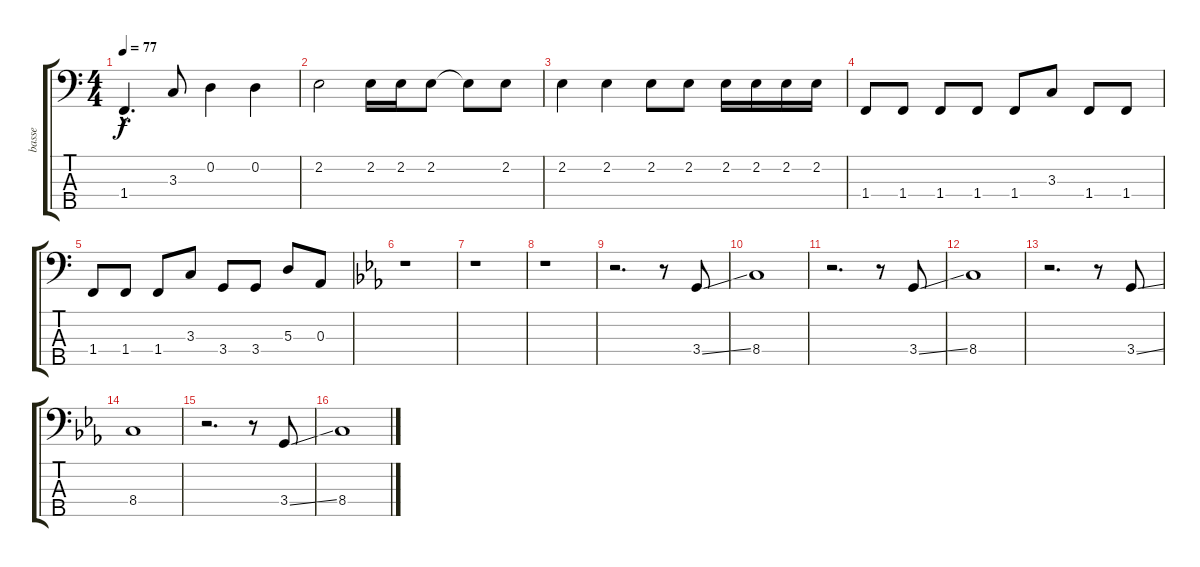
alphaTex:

\track ("basse" "basse") {instrument electricbassfinger}
\staff {score tabs}
\tuning (G2 D2 A1 E1 B0) {hide}
\ts (4 4)
\tempo 77
\clef f4
\ks c
1.4{hac}.4{d dy f} 3.3.8 0.2.4 0.2.4 |
2.2.2 2.2.16 2.2.16 2.2.8 2.2{t}.8 2.2.8 |
2.2.4 2.2.4 2.2.8 2.2.8 2.2.16 2.2.16 2.2.16 2.2.16 |
1.4.8 1.4.8 1.4.8 1.4.8 1.4.8 3.3.8 1.4.8 1.4.8 |
1.4.8 1.4.8 1.4.8 3.3.8 3.4.8 3.4.8 5.3.8 0.3.8 |
\ks cminor
r.1 |
r.1 |
r.1 |
r.2{d} r.8 3.4{ss}.8 |
8.4.1 |
r.2{d} r.8 3.4{ss}.8 |
8.4.1 |
r.2{d} r.8 3.4{ss}.8 |
8.4.1 |
r.2{d} r.8 3.4{ss}.8 |
8.4.1
